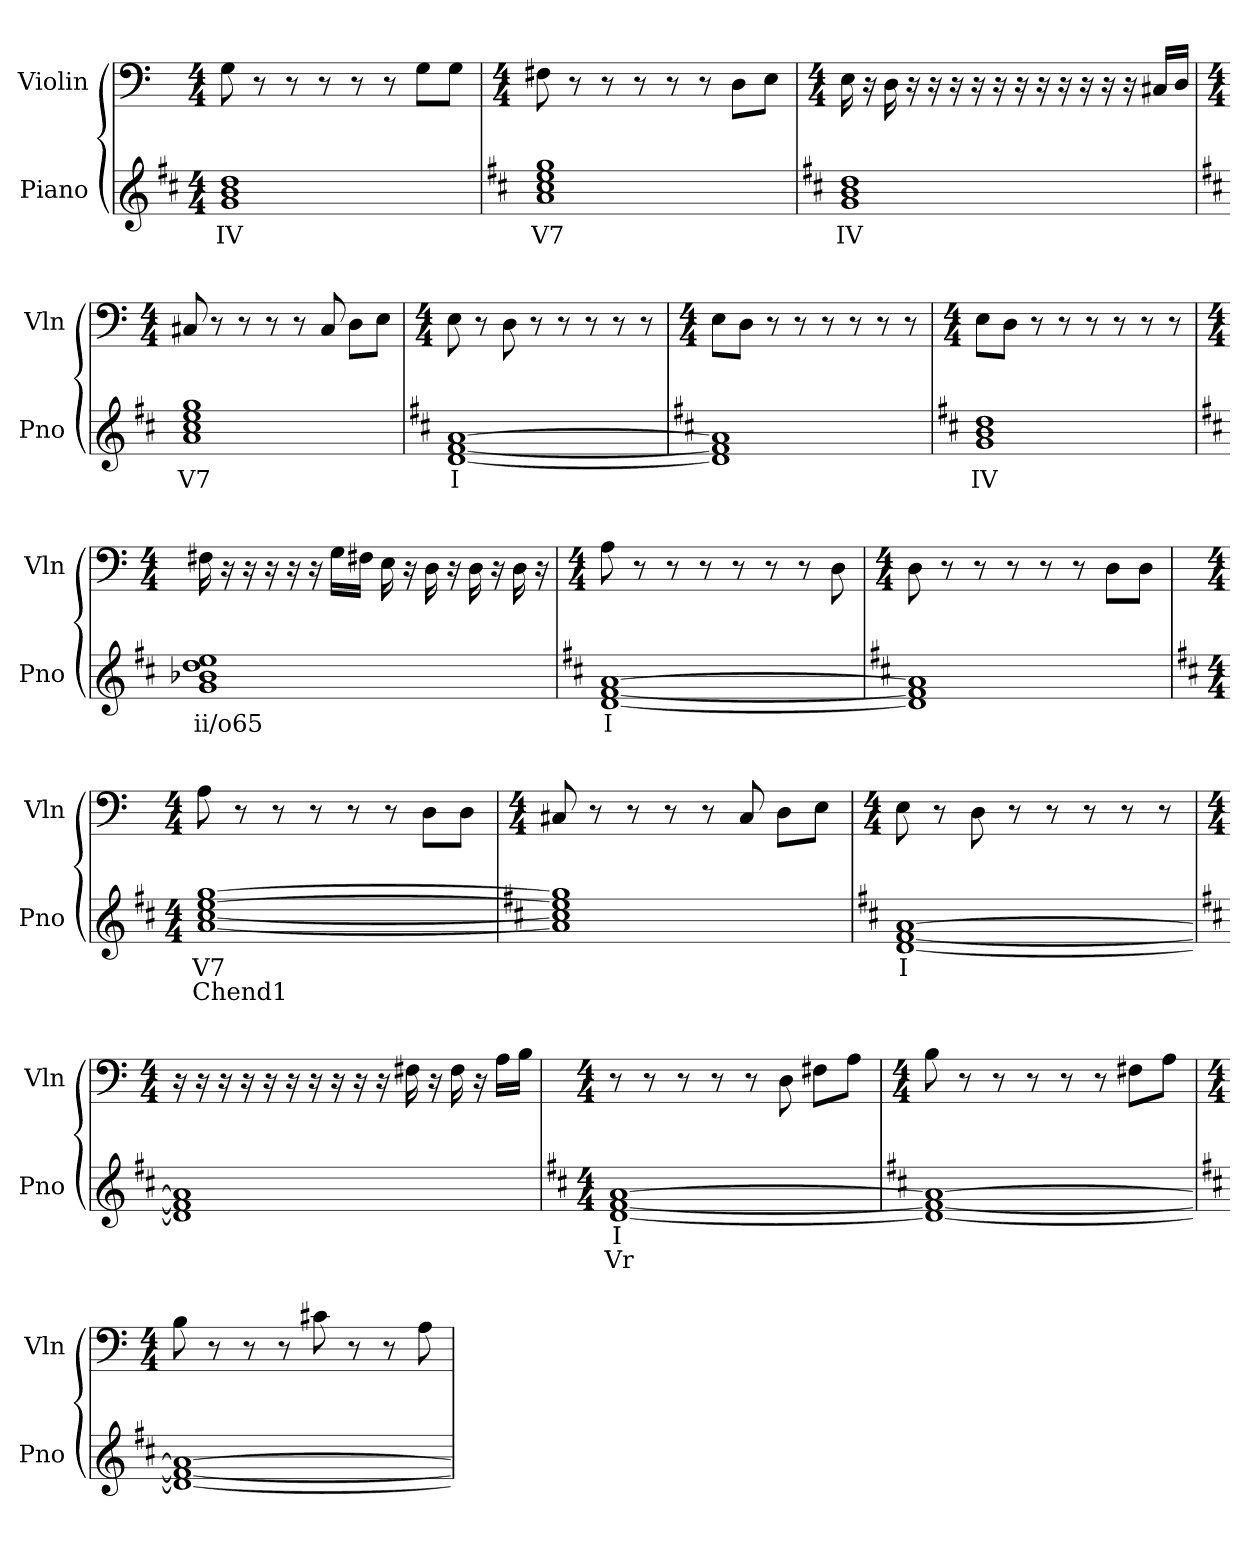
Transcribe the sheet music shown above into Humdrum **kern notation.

**kern	**text	**text	**kern
*part2	*part2	*part2	*part1
*staff2	*staff2	*staff2	*staff1
*I"Piano	*	*	*I"Violin
*I'Pno	*	*	*I'Vln
*k[f#c#]	*	*	*
*D:	*	*	*
*M4/4	*	*	*M4/4
=	=	=	=
1g 1b 1dd	IV	.	8G
.	.	.	8r
.	.	.	8r
.	.	.	8r
.	.	.	8r
.	.	.	8r
.	.	.	8GL
.	.	.	8GJ
=	=	=	=
*k[f#c#]	*	*	*
*D:	*	*	*
*	*	*	*M4/4
1a 1cc# 1ee 1gg	V7	.	8F#X
.	.	.	8r
.	.	.	8r
.	.	.	8r
.	.	.	8r
.	.	.	8r
.	.	.	8DL
.	.	.	8EJ
=	=	=	=
*k[f#c#]	*	*	*
*D:	*	*	*
*	*	*	*M4/4
1g 1b 1dd	IV	.	16E
.	.	.	16r
.	.	.	16D
.	.	.	16r
.	.	.	16r
.	.	.	16r
.	.	.	16r
.	.	.	16r
.	.	.	16r
.	.	.	16r
.	.	.	16r
.	.	.	16r
.	.	.	16r
.	.	.	16r
.	.	.	16C#XLL
.	.	.	16DJJ
=	=	=	=
*k[f#c#]	*	*	*
*D:	*	*	*
*	*	*	*M4/4
1a 1cc# 1ee 1gg	V7	.	8C#X
.	.	.	8r
.	.	.	8r
.	.	.	8r
.	.	.	8r
.	.	.	8C#
.	.	.	8DL
.	.	.	8EJ
=	=	=	=
*k[f#c#]	*	*	*
*D:	*	*	*
*	*	*	*M4/4
[1d [1f# [1a	I	.	8E
.	.	.	8r
.	.	.	8D
.	.	.	8r
.	.	.	8r
.	.	.	8r
.	.	.	8r
.	.	.	8r
=	=	=	=
*k[f#c#]	*	*	*
*D:	*	*	*
*	*	*	*M4/4
1d] 1f#] 1a]	.	.	8EL
.	.	.	8DJ
.	.	.	8r
.	.	.	8r
.	.	.	8r
.	.	.	8r
.	.	.	8r
.	.	.	8r
=	=	=	=
*k[f#c#]	*	*	*
*D:	*	*	*
*	*	*	*M4/4
1g 1b 1dd	IV	.	8EL
.	.	.	8DJ
.	.	.	8r
.	.	.	8r
.	.	.	8r
.	.	.	8r
.	.	.	8r
.	.	.	8r
=	=	=	=
*k[f#c#]	*	*	*
*D:	*	*	*
*	*	*	*M4/4
1g 1b-X 1dd 1ee	ii/o65	.	16F#X
.	.	.	16r
.	.	.	16r
.	.	.	16r
.	.	.	16r
.	.	.	16r
.	.	.	16GLL
.	.	.	16F#XJJ
.	.	.	16E
.	.	.	16r
.	.	.	16D
.	.	.	16r
.	.	.	16D
.	.	.	16r
.	.	.	16D
.	.	.	16r
=	=	=	=
*k[f#c#]	*	*	*
*D:	*	*	*
*	*	*	*M4/4
[1d [1f# [1a	I	.	8A
.	.	.	8r
.	.	.	8r
.	.	.	8r
.	.	.	8r
.	.	.	8r
.	.	.	8r
.	.	.	8D
=	=	=	=
*k[f#c#]	*	*	*
*D:	*	*	*
*	*	*	*M4/4
1d] 1f#] 1a]	.	.	8D
.	.	.	8r
.	.	.	8r
.	.	.	8r
.	.	.	8r
.	.	.	8r
.	.	.	8DL
.	.	.	8DJ
=	=	=	=
*k[f#c#]	*	*	*
*D:	*	*	*
*M4/4	*	*	*M4/4
[1a [1cc# [1ee [1gg	V7	Chend1	8A
.	.	.	8r
.	.	.	8r
.	.	.	8r
.	.	.	8r
.	.	.	8r
.	.	.	8DL
.	.	.	8DJ
=	=	=	=
*k[f#c#]	*	*	*
*D:	*	*	*
*	*	*	*M4/4
1a] 1cc#] 1ee] 1gg]	.	.	8C#X
.	.	.	8r
.	.	.	8r
.	.	.	8r
.	.	.	8r
.	.	.	8C#
.	.	.	8DL
.	.	.	8EJ
=	=	=	=
*k[f#c#]	*	*	*
*D:	*	*	*
*	*	*	*M4/4
[1d [1f# [1a	I	.	8E
.	.	.	8r
.	.	.	8D
.	.	.	8r
.	.	.	8r
.	.	.	8r
.	.	.	8r
.	.	.	8r
=	=	=	=
*k[f#c#]	*	*	*
*D:	*	*	*
*	*	*	*M4/4
1d] 1f#] 1a]	.	.	16r
.	.	.	16r
.	.	.	16r
.	.	.	16r
.	.	.	16r
.	.	.	16r
.	.	.	16r
.	.	.	16r
.	.	.	16r
.	.	.	16r
.	.	.	16F#X
.	.	.	16r
.	.	.	16F#
.	.	.	16r
.	.	.	16ALL
.	.	.	16BJJ
=	=	=	=
*k[f#c#]	*	*	*
*D:	*	*	*
*M4/4	*	*	*M4/4
[1d [1f# [1a	I	Vr	8r
.	.	.	8r
.	.	.	8r
.	.	.	8r
.	.	.	8r
.	.	.	8D
.	.	.	8F#XL
.	.	.	8AJ
=	=	=	=
*k[f#c#]	*	*	*
*D:	*	*	*
*	*	*	*M4/4
1d_ 1f#_ 1a_	.	.	8B
.	.	.	8r
.	.	.	8r
.	.	.	8r
.	.	.	8r
.	.	.	8r
.	.	.	8F#XL
.	.	.	8AJ
=	=	=	=
*k[f#c#]	*	*	*
*D:	*	*	*
*	*	*	*M4/4
1d_ 1f#_ 1a_	.	.	8B
.	.	.	8r
.	.	.	8r
.	.	.	8r
.	.	.	8c#X
.	.	.	8r
.	.	.	8r
.	.	.	8A
=	=	=	=
*-	*-	*-	*-
